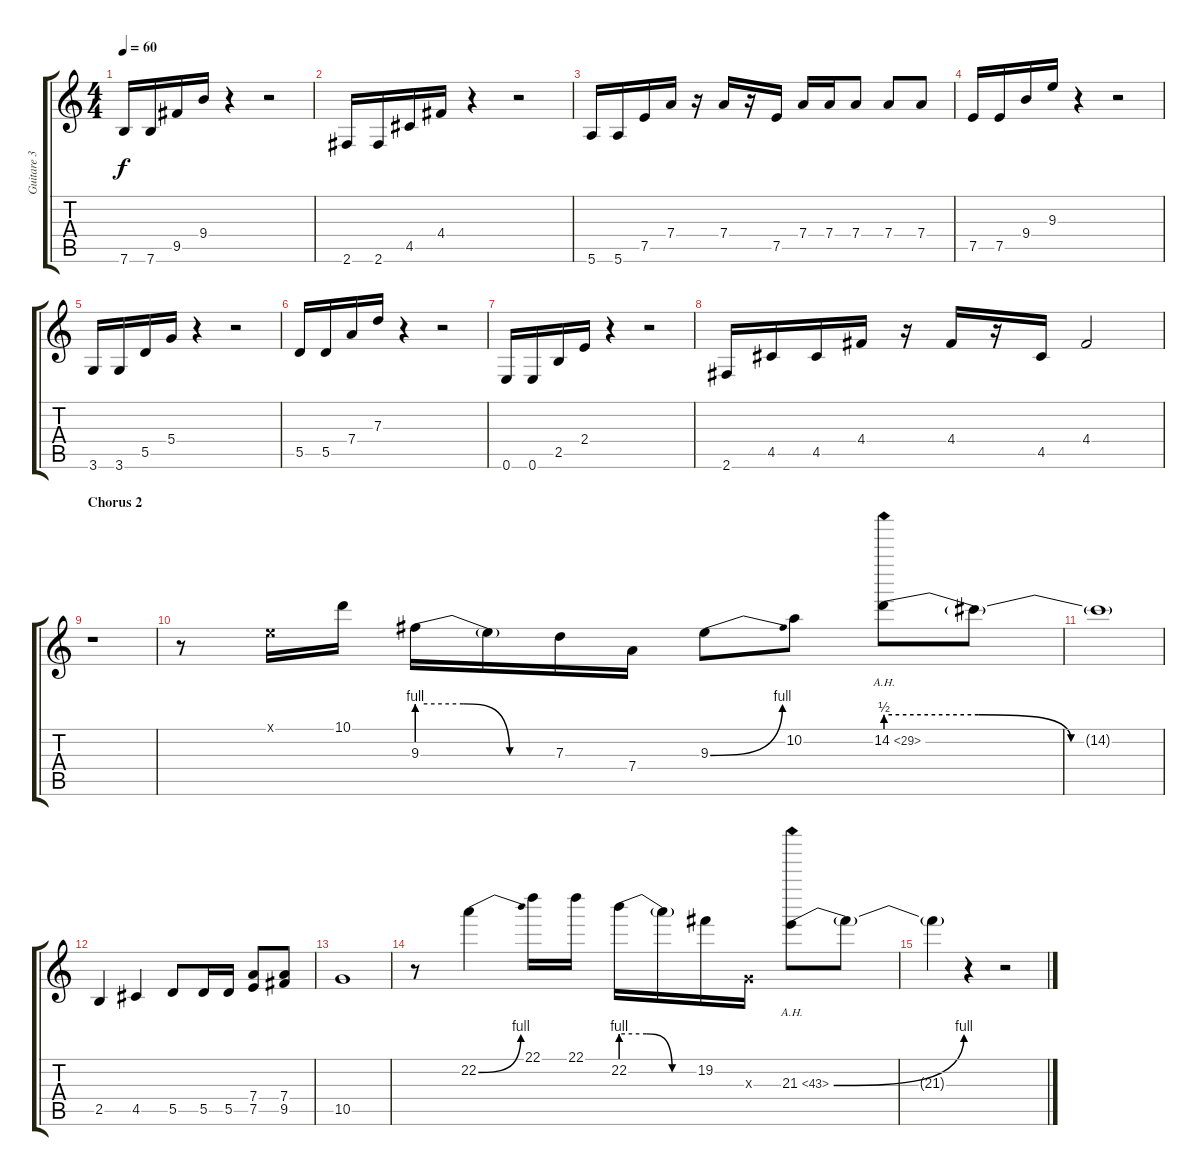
\track ("Guitare 3" "Guitare 3") {instrument distortionguitar}
\staff {score tabs}
\tuning (E4 B3 G3 D3 A2 E2) {hide}
\ts (4 4)
\tempo 60
\clef g2
\ks c
7.6.16{dy f} 7.6.16 9.5.16 9.4.16 r.4 r.2 |
2.6.16 2.6.16 4.5.16 4.4.16 r.4 r.2 |
5.6.16 5.6.16 7.5.16 7.4.16 r.16 7.4.16 r.16 7.5.16 7.4.16 7.4.16 7.4.8 7.4.8 7.4.8 |
7.5.16 7.5.16 9.4.16 9.3.16 r.4 r.2 |
3.6.16 3.6.16 5.5.16 5.4.16 r.4 r.2 |
5.5.16 5.5.16 7.4.16 7.3.16 r.4 r.2 |
0.6.16 0.6.16 2.5.16 2.4.16 r.4 r.2 |
2.6.16 4.5.16 4.5.16 4.4.16 r.16 4.4.16 r.16 4.5.16 4.4.2 |
\section ("" "Chorus 2")
r.1 |
r.8 0.1{x}.16 10.1.16 9.3{be (custom 0 4 20 4 40 0 60 0)}.16 9.3{t}.16 7.3.16 7.4.16 9.3{be (bend 0 0 60 4)}.8 10.2.8 14.2{be (custom 0 2 20 2 40 0 60 0) ah 15}.8 14.2{t}.8 |
14.2{t}.1 |
2.5.4 4.5.4 5.5.8 5.5.16 5.5.16 (7.4 7.5).8 (7.4 9.5).8 |
10.5.1 |
r.8 22.2{be (bend 0 0 60 4)}.4 22.1.16 22.1.16 22.2{be (custom 0 4 20 4 40 0 60 0)}.16 22.2{t}.16 19.2.16 0.3{x}.16 21.3{be (bend 0 0 60 4) ah 22}.8 21.3{t}.8 |
21.3{t}.4 r.4 r.2
